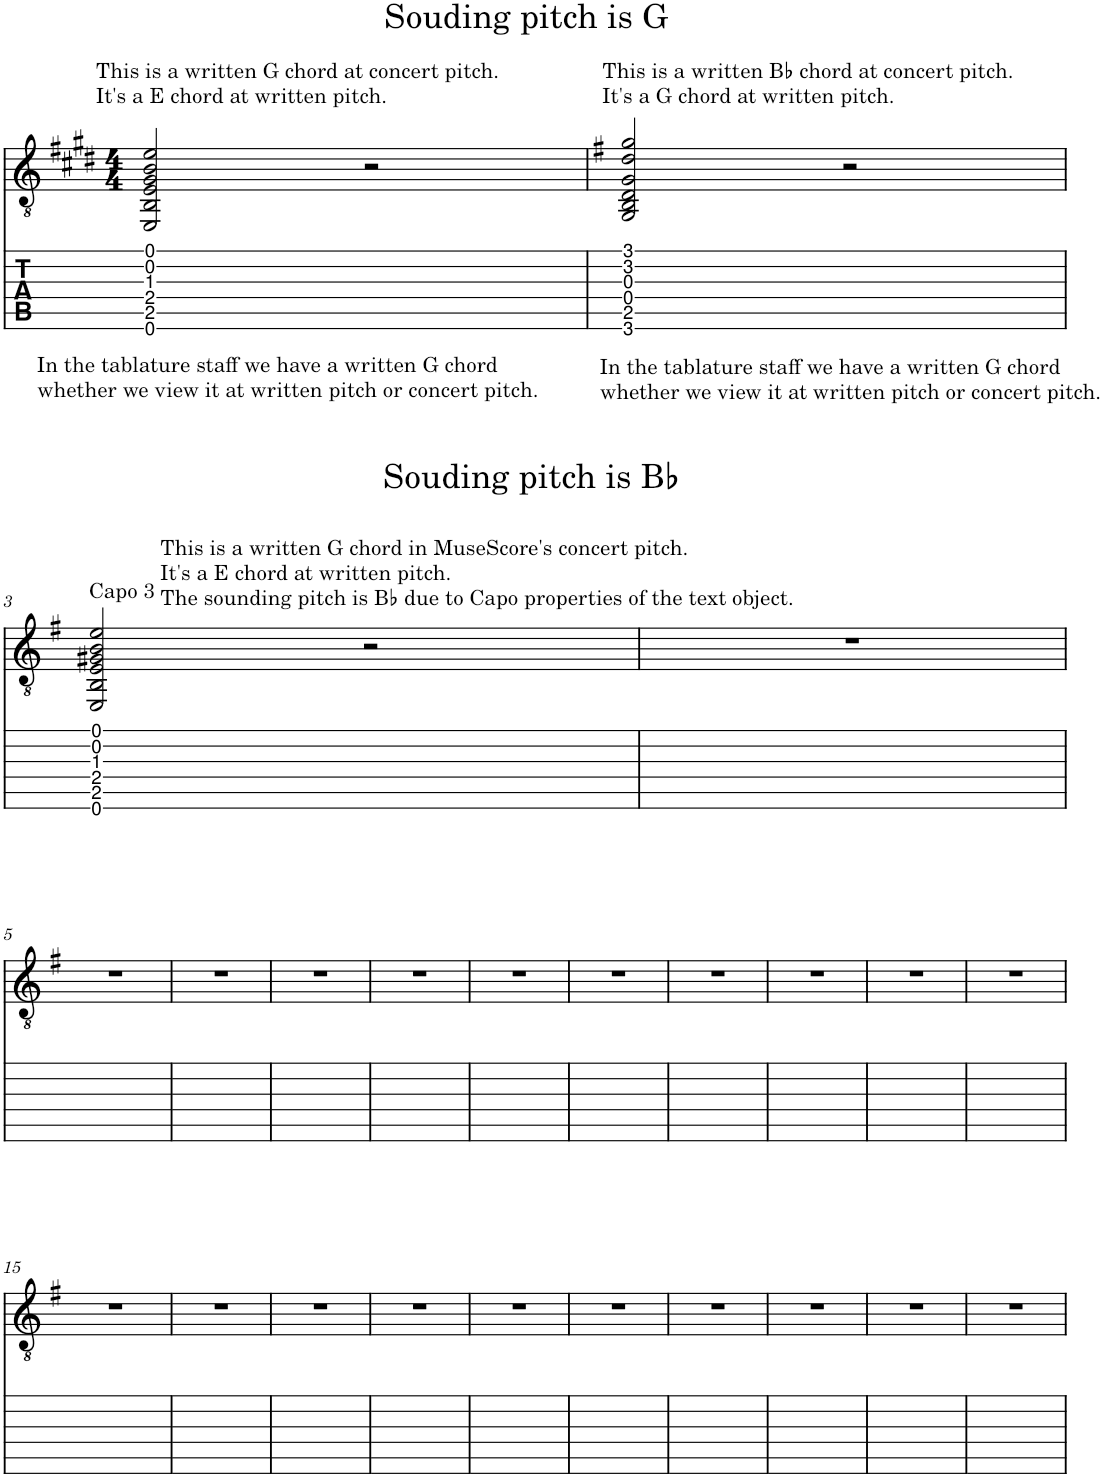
**kern	**kern
*part1	*part1
*staff2	*staff1
*I"Guitar	*
*I'Guit.	*
*stria6	*
*	*clefGv2
*Trd-2c-3	*Trd-2c-3
*k[f#c#g#d#]	*k[f#c#g#d#]
*M4/4	*M4/4
=1	=1
!	!LO:TX:a:t=This is a written G chord at concert pitch.
!	!LO:TX:a:t=It's a E chord at written pitch.
!LO:TX:b:t=In the tablature staff we have a written G chord	!
!LO:TX:b:t=whether we view it at written pitch or concert pitch.	!
2EE 2BB 2E 2G# 2B 2e	2EE/ 2BB/ 2E/ 2G#/ 2B/ 2e/
2r	2r
=2	=2
*k[f#]	*k[f#]
!	!LO:TX:a:t=This is a written B♭ chord at concert pitch.
!	!LO:TX:a:t=It's a G chord at written pitch.
!LO:TX:b:t=In the tablature staff we have a written G chord	!
!LO:TX:b:t=whether we view it at written pitch or concert pitch.	!
2GG 2BB 2D 2G 2d 2g	2GG/ 2BB/ 2D/ 2G/ 2d/ 2g/
2r	2r
!!LO:LB:g=z
=3	=3
!	!LO:TX:a:t=This is a written G chord in MuseScore's concert pitch.
!	!LO:TX:a:t=It's a E chord at written pitch.
!	!LO:TX:a:t=The sounding pitch is B♭ due to Capo properties of the text object.
!	!LO:TX:a:t=Capo 3
2EE 2BB 2E 2G# 2B 2e	2EE/ 2BB/ 2E/ 2G#X/ 2B/ 2e/
2r	2r
=4	=4
1r	1r
!!LO:LB:g=z
=5	=5
1r	1r
=6	=6
1r	1r
=7	=7
1r	1r
=8	=8
1r	1r
=9	=9
1r	1r
=10	=10
1r	1r
=11	=11
1r	1r
=12	=12
1r	1r
=13	=13
1r	1r
=14	=14
1r	1r
!!LO:LB:g=z
=15	=15
1r	1r
=16	=16
1r	1r
=17	=17
1r	1r
=18	=18
1r	1r
=19	=19
1r	1r
=20	=20
1r	1r
=21	=21
1r	1r
=22	=22
1r	1r
=23	=23
1r	1r
=24	=24
1r	1r
=	=
*-	*-
